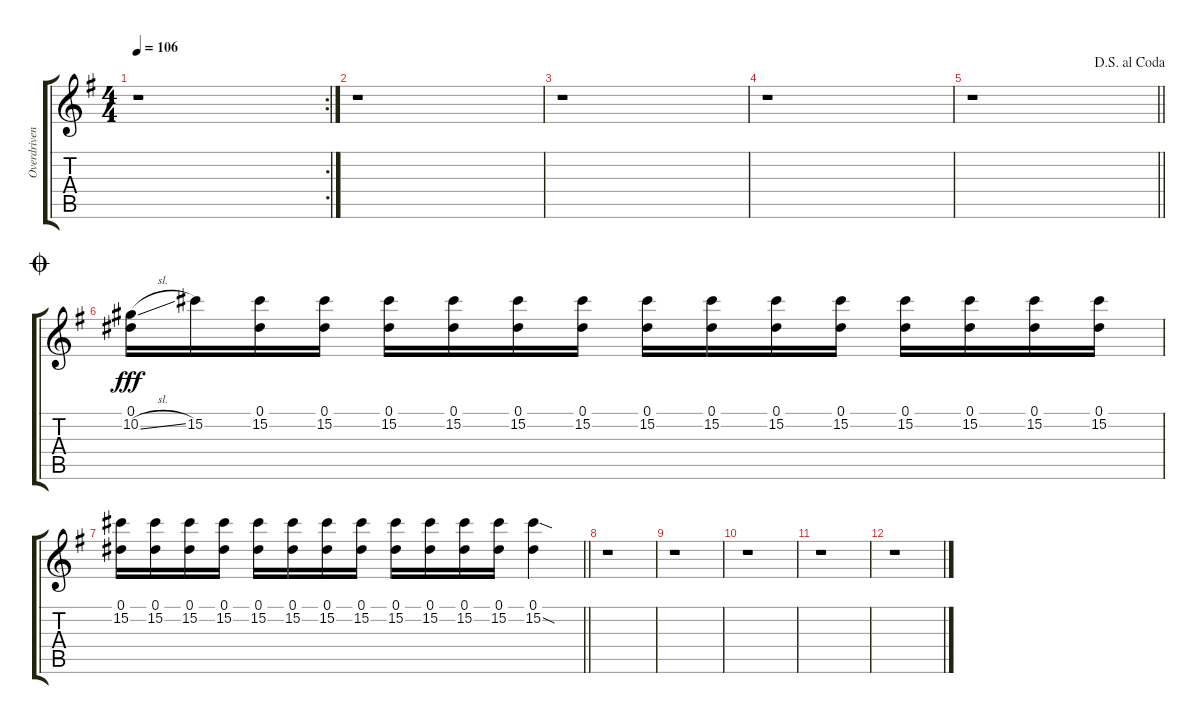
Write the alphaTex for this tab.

\track ("Overdriven" "Overdriven") {instrument overdrivenguitar}
\staff {score tabs}
\tuning (Eb4 Bb3 Gb3 Db3 Ab2 Db2) {hide}
\rc 2
\ts (4 4)
\tempo 106
\clef g2
\ks g
r.1{dy ff} |
r.1 |
r.1 |
r.1 |
\jump dalsegnoalcoda
\barLineRight lightlight
r.1 |
\jump coda
(0.1 10.2{sl}).16{dy fff} 15.2.16 (0.1 15.2).16 (0.1 15.2).16 (0.1 15.2).16 (0.1 15.2).16 (0.1 15.2).16 (0.1 15.2).16 (0.1 15.2).16 (0.1 15.2).16 (0.1 15.2).16 (0.1 15.2).16 (0.1 15.2).16 (0.1 15.2).16 (0.1 15.2).16 (0.1 15.2).16 |
\barLineRight lightlight
(0.1 15.2).16 (0.1 15.2).16 (0.1 15.2).16 (0.1 15.2).16 (0.1 15.2).16 (0.1 15.2).16 (0.1 15.2).16 (0.1 15.2).16 (0.1 15.2).16 (0.1 15.2).16 (0.1 15.2).16 (0.1 15.2).16 (0.1 15.2{sod}).4 |
r.1 |
r.1 |
r.1 |
r.1 |
r.1
